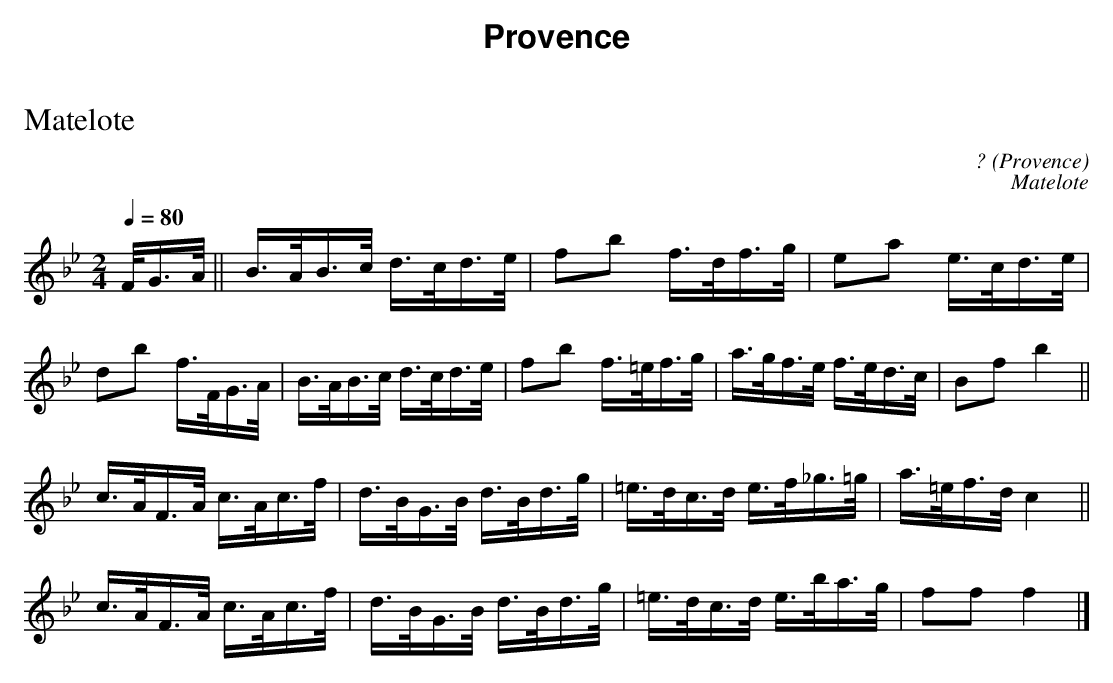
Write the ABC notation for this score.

X:1
T:Matelote
C:? (Provence)
Q:1/4=80
M:2/4
L:1/16
K:Bb
F/2G3/2A/2||B3/2A/2B3/2c/2 d3/2c/2d3/2e/2| f2b2 f3/2d/2f3/2g/2|e2a2 e3/2c/2d3/2e/2|
d2b2 f3/2F/2G3/2A/2|B3/2A/2B3/2c/2 d3/2c/2d3/2e/2| f2b2 f3/2=e/2f3/2g/2|a3/2g/2f3/2e/2 f3/2e/2d3/2c/2| B2f2 b4||
c3/2A/2F3/2A/2 c3/2A/2c3/2f/2|d3/2B/2G3/2B/2 d3/2B/2d3/2g/2| =e3/2d/2c3/2d/2 e3/2f/2_g3/2=g/2| a3/2=e/2f3/2d/2 c4||
c3/2A/2F3/2A/2 c3/2A/2c3/2f/2|d3/2B/2G3/2B/2 d3/2B/2d3/2g/2| =e3/2d/2c3/2d/2 e3/2b/2a3/2g/2|f2f2 f4|]
